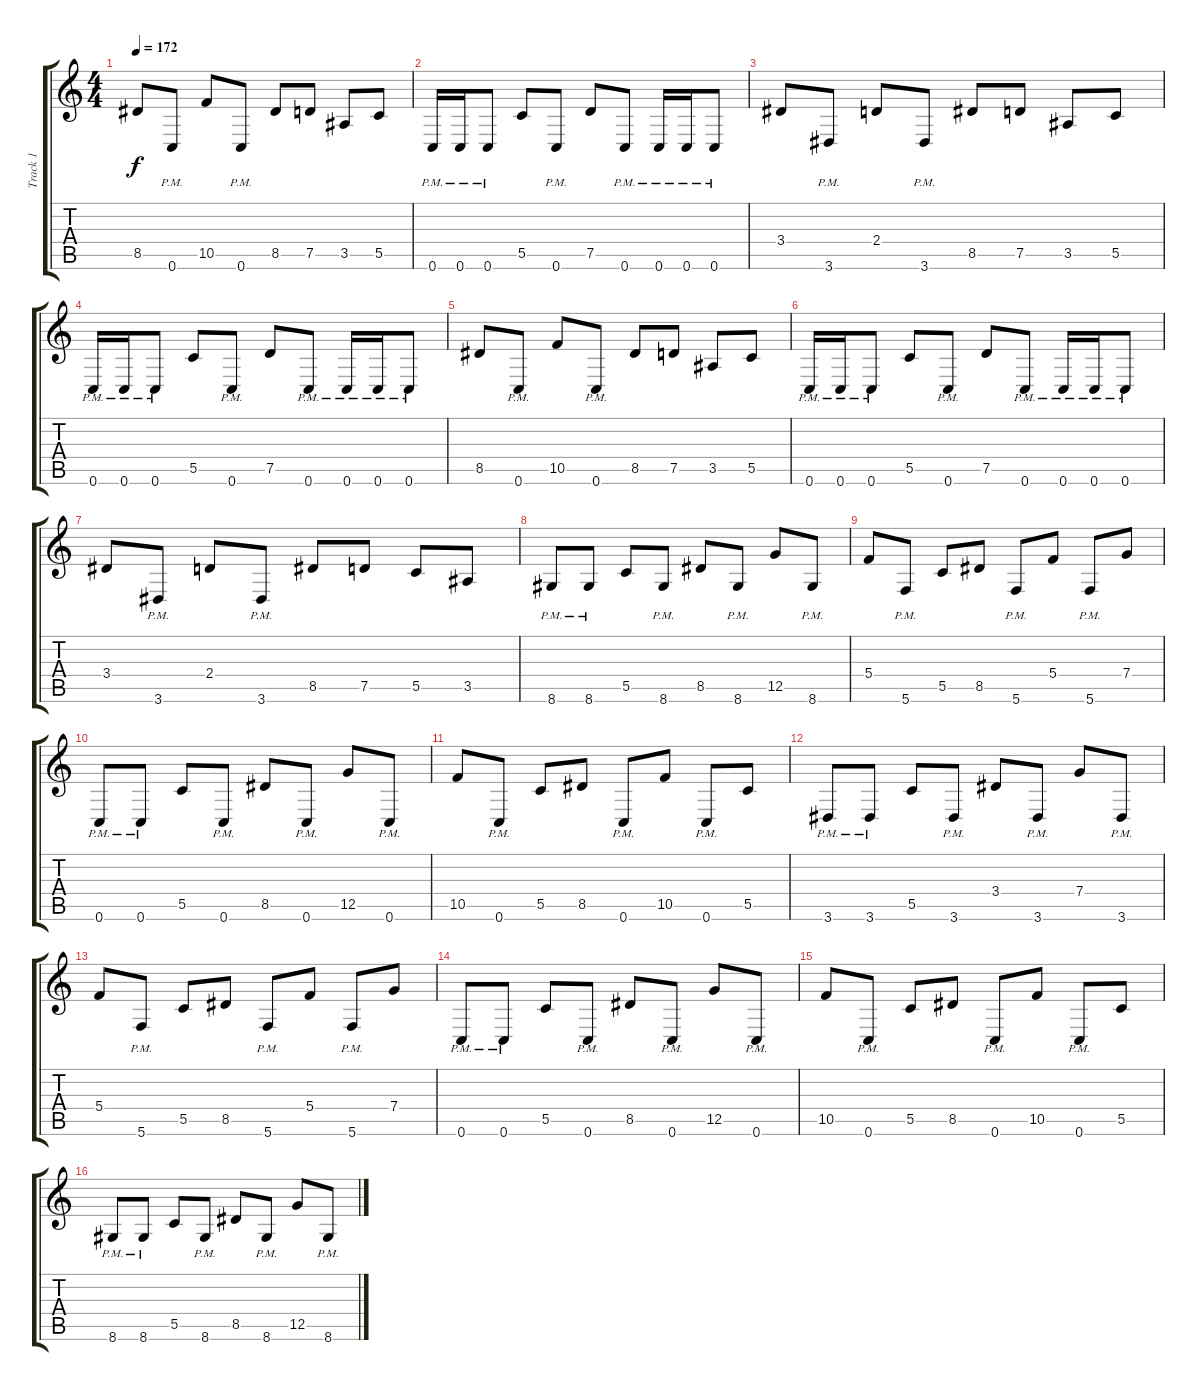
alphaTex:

\track ("Track 1" "Track 1") {instrument distortionguitar}
\staff {score tabs}
\tuning (D4 A3 F3 C3 G2 C2) {hide}
\ts (4 4)
\tempo 172
\clef g2
\ks c
8.5.8{dy f} 0.6{pm}.8 10.5.8 0.6{pm}.8 8.5.8 7.5.8 3.5.8 5.5.8 |
0.6{pm}.16 0.6{pm}.16 0.6{pm}.8 5.5.8 0.6{pm}.8 7.5.8 0.6{pm}.8 0.6{pm}.16 0.6{pm}.16 0.6{pm}.8 |
3.4.8 3.6{pm}.8 2.4.8 3.6{pm}.8 8.5.8 7.5.8 3.5.8 5.5.8 |
0.6{pm}.16 0.6{pm}.16 0.6{pm}.8 5.5.8 0.6{pm}.8 7.5.8 0.6{pm}.8 0.6{pm}.16 0.6{pm}.16 0.6{pm}.8 |
8.5.8 0.6{pm}.8 10.5.8 0.6{pm}.8 8.5.8 7.5.8 3.5.8 5.5.8 |
0.6{pm}.16 0.6{pm}.16 0.6{pm}.8 5.5.8 0.6{pm}.8 7.5.8 0.6{pm}.8 0.6{pm}.16 0.6{pm}.16 0.6{pm}.8 |
3.4.8 3.6{pm}.8 2.4.8 3.6{pm}.8 8.5.8 7.5.8 5.5.8 3.5.8 |
8.6{pm}.8 8.6{pm}.8 5.5.8 8.6{pm}.8 8.5.8 8.6{pm}.8 12.5.8 8.6{pm}.8 |
5.4.8 5.6{pm}.8 5.5.8 8.5.8 5.6{pm}.8 5.4.8 5.6{pm}.8 7.4.8 |
0.6{pm}.8 0.6{pm}.8 5.5.8 0.6{pm}.8 8.5.8 0.6{pm}.8 12.5.8 0.6{pm}.8 |
10.5.8 0.6{pm}.8 5.5.8 8.5.8 0.6{pm}.8 10.5.8 0.6{pm}.8 5.5.8 |
3.6{pm}.8 3.6{pm}.8 5.5.8 3.6{pm}.8 3.4.8 3.6{pm}.8 7.4.8 3.6{pm}.8 |
5.4.8 5.6{pm}.8 5.5.8 8.5.8 5.6{pm}.8 5.4.8 5.6{pm}.8 7.4.8 |
0.6{pm}.8 0.6{pm}.8 5.5.8 0.6{pm}.8 8.5.8 0.6{pm}.8 12.5.8 0.6{pm}.8 |
10.5.8 0.6{pm}.8 5.5.8 8.5.8 0.6{pm}.8 10.5.8 0.6{pm}.8 5.5.8 |
8.6{pm}.8 8.6{pm}.8 5.5.8 8.6{pm}.8 8.5.8 8.6{pm}.8 12.5.8 8.6{pm}.8
